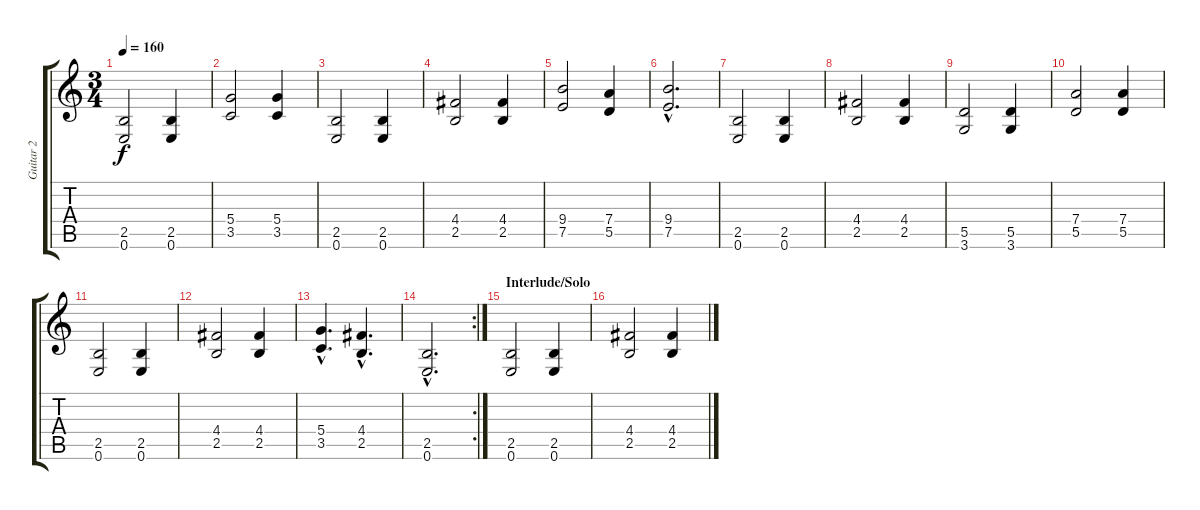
\track ("Guitar 2" "Guitar 2") {instrument overdrivenguitar}
\staff {score tabs}
\tuning (E4 B3 G3 D3 A2 E2) {hide}
\ts (3 4)
\tempo 160
\clef g2
\ks c
(2.5 0.6).2{dy f} (2.5 0.6).4 |
(5.4 3.5).2 (5.4 3.5).4 |
(2.5 0.6).2 (2.5 0.6).4 |
(4.4 2.5).2 (4.4 2.5).4 |
(9.4 7.5).2 (7.4 5.5).4 |
(9.4{hac} 7.5{hac}).2{d} |
(2.5 0.6).2 (2.5 0.6).4 |
(4.4 2.5).2 (4.4 2.5).4 |
(5.5 3.6).2 (5.5 3.6).4 |
(7.4 5.5).2 (7.4 5.5).4 |
(2.5 0.6).2 (2.5 0.6).4 |
(4.4 2.5).2 (4.4 2.5).4 |
(5.4{hac} 3.5{hac}).4{d} (4.4{hac} 2.5{hac}).4{d} |
\rc 2
(2.5{hac} 0.6{hac}).2{d} |
\section ("" "Interlude/Solo")
(2.5 0.6).2 (2.5 0.6).4 |
(4.4 2.5).2 (4.4 2.5).4
